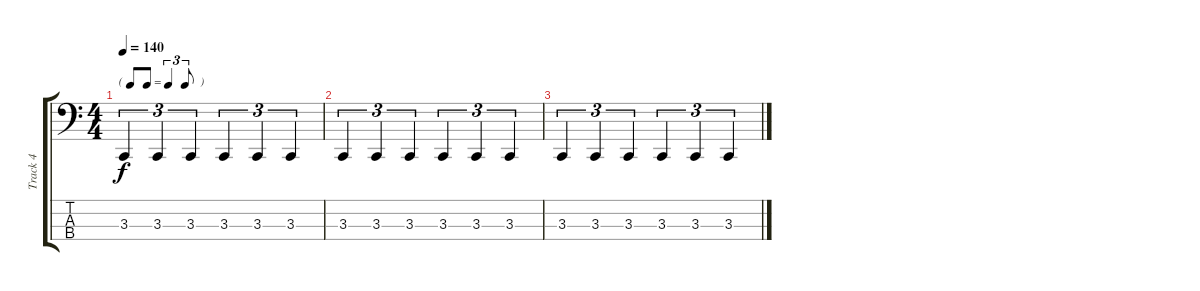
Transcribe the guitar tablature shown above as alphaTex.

\track ("Track 4" "Track 4") {instrument electricpiano2}
\staff {score tabs}
\tuning (G2 D2 A1 E1) {hide}
\ts (4 4)
\tf triplet8th
\tempo 140
\clef f4
\ks c
3.3.4{tu (3 2) dy f} 3.3.4{tu (3 2)} 3.3.4{tu (3 2)} 3.3.4{tu (3 2)} 3.3.4{tu (3 2)} 3.3.4{tu (3 2)} |
3.3.4{tu (3 2)} 3.3.4{tu (3 2)} 3.3.4{tu (3 2)} 3.3.4{tu (3 2)} 3.3.4{tu (3 2)} 3.3.4{tu (3 2)} |
3.3.4{tu (3 2)} 3.3.4{tu (3 2)} 3.3.4{tu (3 2)} 3.3.4{tu (3 2)} 3.3.4{tu (3 2)} 3.3.4{tu (3 2)}
